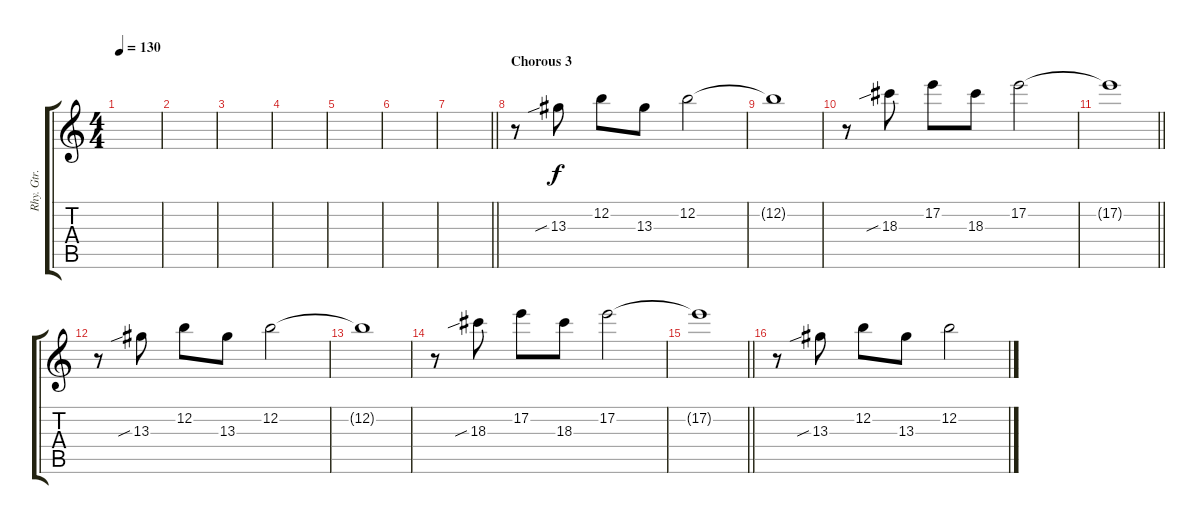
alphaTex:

\track ("Rhy. Gtr. 4" "Rhy. Gtr. ") {instrument acousticguitarnylon}
\staff {score tabs}
\tuning (E4 B3 G3 D3 A2 E2) {hide}
\ts (4 4)
\tempo 130
\clef g2
\ks c
|
|
|
|
|
|
\barLineRight lightlight
|
\section ("" "Chorous 3")
r.8 13.3{sib}.8 12.2.8 13.3.8 12.2.2 |
12.2{t}.1 |
r.8 18.3{sib}.8 17.2.8 18.3.8 17.2.2 |
\barLineRight lightlight
17.2{t}.1 |
r.8 13.3{sib}.8 12.2.8 13.3.8 12.2.2 |
12.2{t}.1 |
r.8 18.3{sib}.8 17.2.8 18.3.8 17.2.2 |
\barLineRight lightlight
17.2{t}.1 |
r.8 13.3{sib}.8 12.2.8 13.3.8 12.2.2
